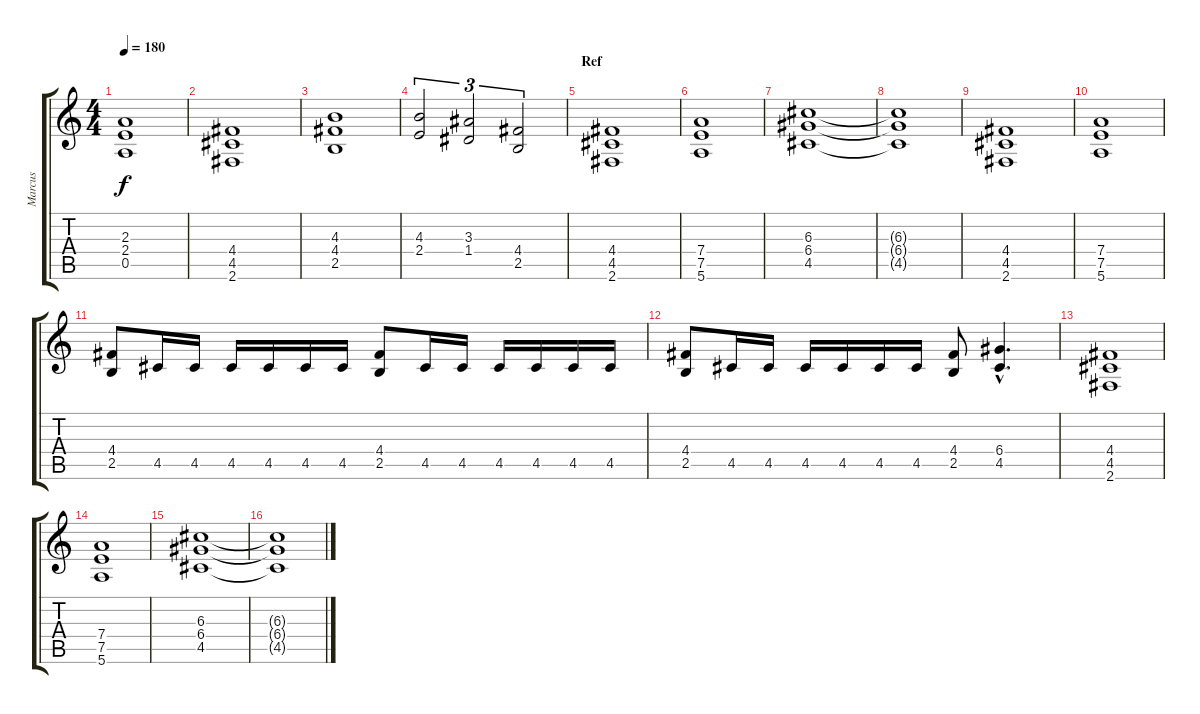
\track ("Marcus" "Marcus") {instrument distortionguitar}
\staff {score tabs}
\tuning (E4 B3 G3 D3 A2 E2) {hide}
\ts (4 4)
\tempo 180
\clef g2
\ks c
(2.3 2.4 0.5).1{dy f} |
(4.4 4.5 2.6).1 |
(4.3 4.4 2.5).1 |
(4.3 2.4).2{tu (3 2)} (3.3 1.4).2{tu (3 2)} (4.4 2.5).2{tu (3 2)} |
\section ("" "Ref")
(4.4 4.5 2.6).1 |
(7.4 7.5 5.6).1 |
(6.3 6.4 4.5).1 |
(6.3{t} 6.4{t} 4.5{t}).1 |
(4.4 4.5 2.6).1 |
(7.4 7.5 5.6).1 |
(4.4 2.5).8 4.5.16 4.5.16 4.5.16 4.5.16 4.5.16 4.5.16 (4.4 2.5).8 4.5.16 4.5.16 4.5.16 4.5.16 4.5.16 4.5.16 |
(4.4 2.5).8 4.5.16 4.5.16 4.5.16 4.5.16 4.5.16 4.5.16 (4.4 2.5).8 (6.4{hac} 4.5{hac}).4{d} |
(4.4 4.5 2.6).1 |
(7.4 7.5 5.6).1 |
(6.3 6.4 4.5).1 |
(6.3{t} 6.4{t} 4.5{t}).1
